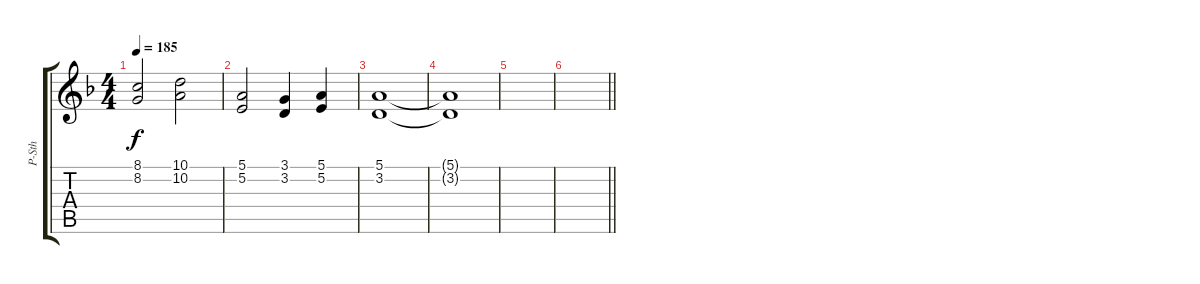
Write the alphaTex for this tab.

\track ("P-Sth" "P-Sth") {instrument vibraphone}
\staff {score tabs}
\tuning (E4 B3 G3 D3 A2 E2) {hide}
\ts (4 4)
\tempo 185
\clef g2
\ks f
(8.1 8.2).2{dy f} (10.1 10.2).2 |
(5.1 5.2).2 (3.1 3.2).4 (5.1 5.2).4 |
(5.1 3.2).1 |
(5.1{t} 3.2{t}).1 |
|
\barLineRight lightlight
